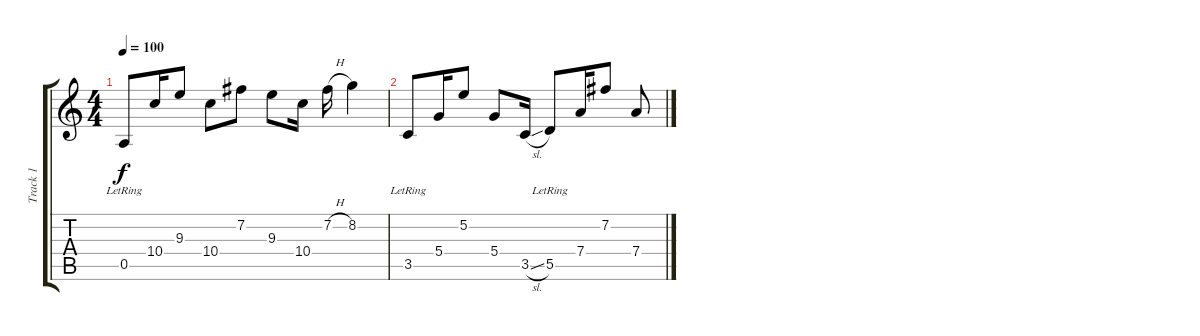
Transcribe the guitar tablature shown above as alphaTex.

\track ("Track 1" "Track 1") {instrument acousticguitarsteel}
\staff {score tabs}
\tuning (E4 B3 G3 D3 A2 E2) {hide}
\ts (4 4)
\tempo 100
\clef g2
\ks c
0.5{lr}.8{dy f} 10.4.16 9.3.8 10.4.8 7.2.8 9.3.8 10.4.16 7.2{h}.16 8.2.4 |
3.5{lr}.8 5.4.16 5.2.8 5.4.8 3.5{sl}.16 5.5{lr}.8 7.4.16 7.2.8 7.4.8
